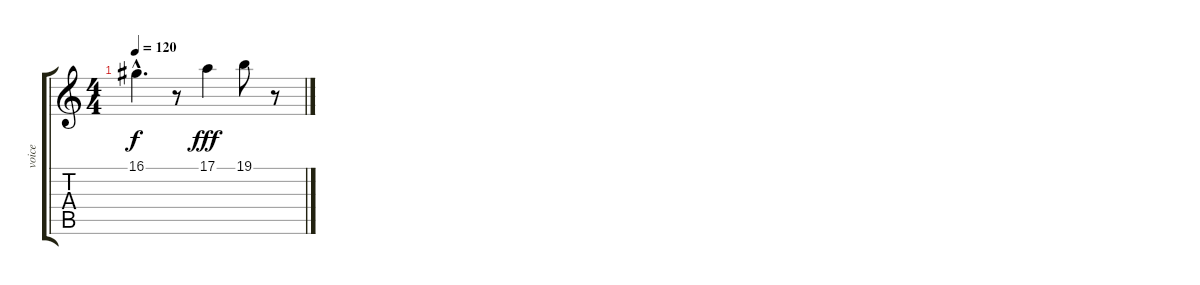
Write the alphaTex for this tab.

\track ("voice" "voice") {instrument fx5brightness}
\staff {score tabs}
\tuning (E4 B3 G3 D3 A2 E2) {hide}
\ts (4 4)
\tempo 120
\clef g2
\ks c
16.1{hac t}.4{d dy f} r.8 17.1.4{dy fff volume 3} 19.1.8{volume 2} r.8
